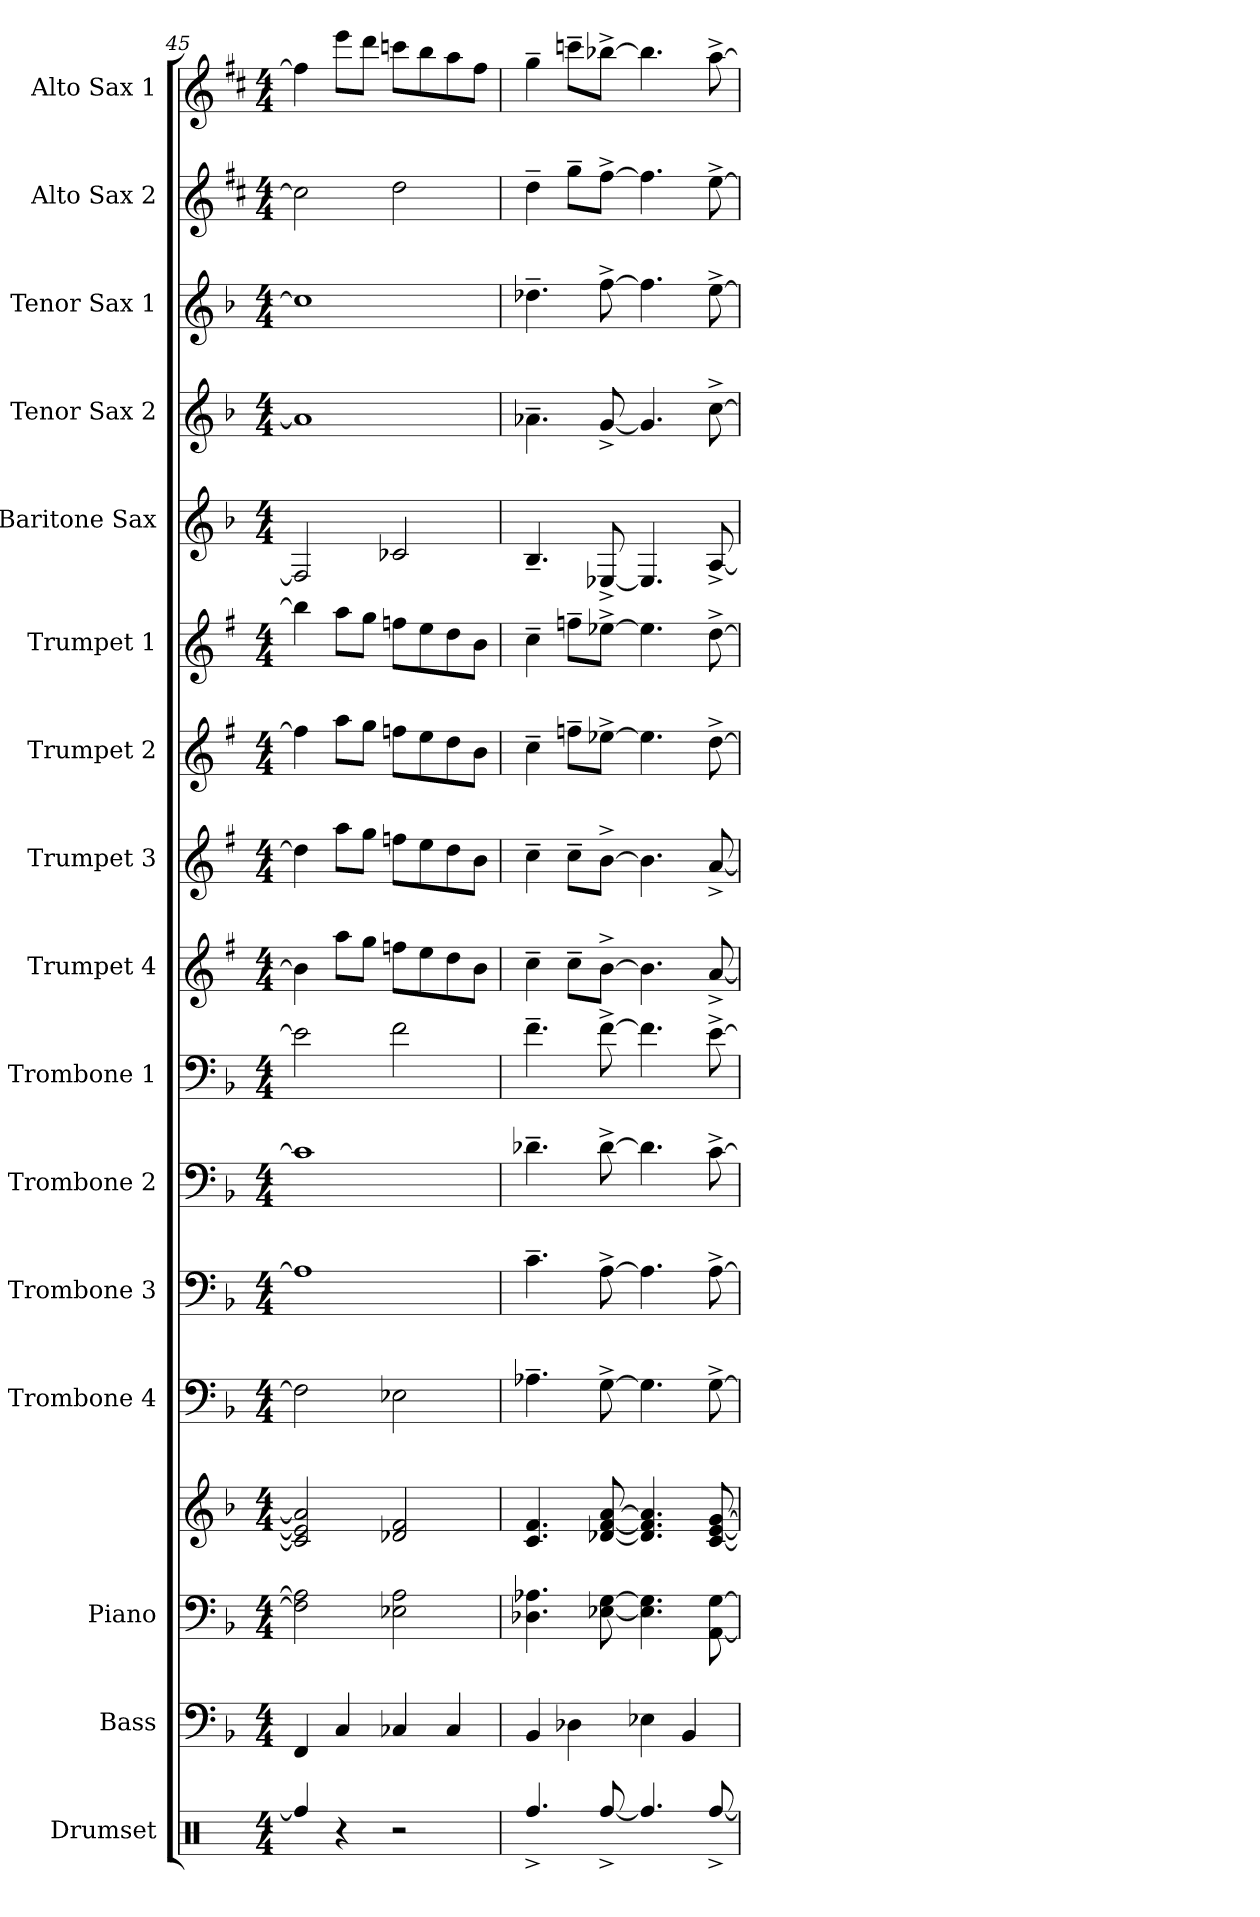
**kern	**kern	**kern	**kern	**kern	**kern	**kern	**kern	**kern	**kern	**kern	**kern	**kern	**kern	**kern	**kern	**kern
*part16	*part15	*part14	*part14	*part13	*part12	*part11	*part10	*part9	*part8	*part7	*part6	*part5	*part4	*part3	*part2	*part1
*staff17	*staff16	*staff15	*staff14	*staff13	*staff12	*staff11	*staff10	*staff9	*staff8	*staff7	*staff6	*staff5	*staff4	*staff3	*staff2	*staff1
*I"Drumset	*I"Bass	*I"Piano	*	*I"Trombone 4	*I"Trombone 3	*I"Trombone 2	*I"Trombone 1	*I"Trumpet 4	*I"Trumpet 3	*I"Trumpet 2	*I"Trumpet 1	*I"Baritone Sax	*I"Tenor Sax 2	*I"Tenor Sax 1	*I"Alto Sax 2	*I"Alto Sax 1
*I'Drs.	*I'Bass	*I'Piano	*	*I'Tbn. 4	*I'Tbn. 3	*I'Tbn. 2	*I'Tbn. 1	*I'Tpt. 4	*I'Tpt. 3	*I'Tpt. 2	*I'Tpt. 1	*I'Bari	*I'Tenor 2	*I'Tenor 1	*I'Alto 2	*I'Alto 1
*clefX	*clefF4	*clefF4	*clefG2	*clefF4	*clefF4	*clefF4	*clefF4	*clefG2	*clefG2	*clefG2	*clefG2	*clefG2	*clefG2	*clefG2	*clefG2	*clefG2
*	*ITrd7c12	*	*	*	*	*	*	*ITrd1c2	*ITrd1c2	*ITrd1c2	*ITrd1c2	*ITrd12c21	*ITrd8c14	*ITrd8c14	*ITrd5c9	*ITrd5c9
*k[]	*k[b-]	*k[b-]	*k[b-]	*k[b-]	*k[b-]	*k[b-]	*k[b-]	*k[b-]	*k[b-]	*k[b-]	*k[b-]	*k[b-]	*k[b-]	*k[b-]	*k[b-]	*k[b-]
*M4/4	*M4/4	*M4/4	*M4/4	*M4/4	*M4/4	*M4/4	*M4/4	*M4/4	*M4/4	*M4/4	*M4/4	*M4/4	*M4/4	*M4/4	*M4/4	*M4/4
=45	=45	=45	=45	=45	=45	=45	=45	=45	=45	=45	=45	=45	=45	=45	=45	=45
*^	*	*	*	*	*	*	*	*	*	*	*	*	*	*	*	*
4Rff/]	4R\	4FFF/	2F\] 2A\]	2c/] 2e/] 2a/]	2F\]	1A]	1cn]	2e\]	4a\]	4cc\]	4ee\]	4aa\]	2FF/]	1A]	1c]	2e\]	4a\]
4r	4R\	4CC/	.	.	.	.	.	.	8gg\L	8gg\L	8gg\L	8gg\L	.	.	.	.	8gg\L
.	.	.	.	.	.	.	.	.	8ff\J	8ff\J	8ff\J	8ff\J	.	.	.	.	8ff\J
2r	4R\	4CC-X/	2E-X\ 2A\	2d-X/ 2f/	2E-X\	.	.	2f\	8ee-X\L	8ee-X\L	8ee-X\L	8ee-X\L	2C-X/	.	.	2f\	8ee-X\L
.	.	.	.	.	.	.	.	.	8dd\	8dd\	8dd\	8dd\	.	.	.	.	8dd\
.	4R\	4CC-/	.	.	.	.	.	.	8cc\	8cc\	8cc\	8cc\	.	.	.	.	8cc\
.	.	.	.	.	.	.	.	.	8a\J	8a\J	8a\J	8a\J	.	.	.	.	8a\J
=46	=46	=46	=46	=46	=46	=46	=46	=46	=46	=46	=46	=46	=46	=46	=46	=46	=46
4.Rff^/	4R\	4BBB-/	4.D-X\ 4.A-X\	4.c/ 4.f/	4.A-X~\	4.c~\	4.d-X~\	4.f~\	4b-~\	4b-~\	4b-~\	4b-~\	4.BB-~/	4.A-X~\	4.d-X~\	4f~\	4b-~\
.	4R\	4DD-X\	.	.	.	.	.	.	8b-~\L	8b-~\L	8ee-X~\L	8ee-X~\L	.	.	.	8b-~\L	8ee-X~\L
[8Rff^/	.	.	[8E-X\ [8G\	[8d-X/ [8f/ [8a/	[8G^\	[8A^\	[8d-^\	[8f^\	[8a^\J	[8a^\J	[8dd-X^\J	[8dd-X^\J	[8EE-X^/	[8G^/	[8f^\	[8a^\J	[8dd-X^\J
4.Rff/]	4R\	4EE-X\	4.E-\] 4.G\]	4.d-/] 4.f/] 4.a/]	4.G\]	4.A\]	4.d-\]	4.f\]	4.a\]	4.a\]	4.dd-\]	4.dd-\]	4.EE-/]	4.G/]	4.f\]	4.a\]	4.dd-\]
.	4R\	4BBB-/	.	.	.	.	.	.	.	.	.	.	.	.	.	.	.
[8Rff^/	.	.	[8AA\ [8G\	[8c/ [8e/ [8g/	[8G^\	[8A^\	[8c^\	[8e^\	[8g^/	[8g^/	[8cc^\	[8cc^\	[8AA^/	[8c^\	[8e^\	[8g^\	[8cc^\
*v	*v	*	*	*	*	*	*	*	*	*	*	*	*	*	*	*	*
=	=	=	=	=	=	=	=	=	=	=	=	=	=	=	=	=
*-	*-	*-	*-	*-	*-	*-	*-	*-	*-	*-	*-	*-	*-	*-	*-	*-
